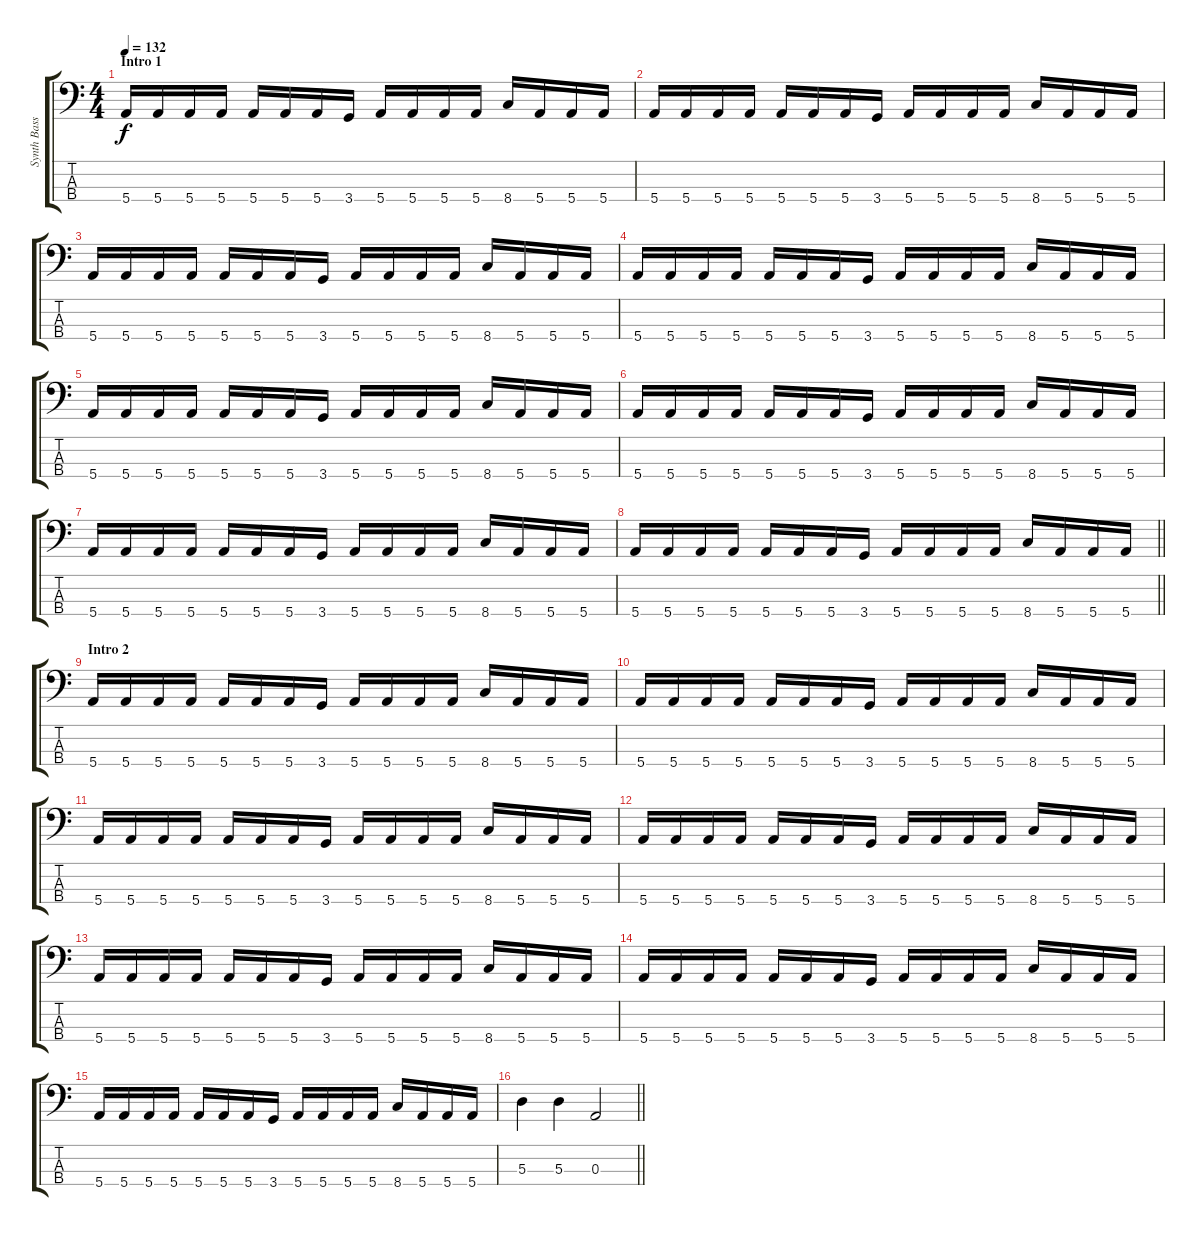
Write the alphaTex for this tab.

\track ("Synth Bass" "Synth Bass") {instrument synthbass2}
\staff {score tabs}
\tuning (G2 D2 A1 E1) {hide}
\ts (4 4)
\section ("" "Intro 1")
\tempo 132
\clef f4
\ks c
5.4.16{dy f instrument synthbass2} 5.4.16 5.4.16 5.4.16 5.4.16 5.4.16 5.4.16 3.4.16 5.4.16 5.4.16 5.4.16 5.4.16 8.4.16 5.4.16 5.4.16 5.4.16 |
5.4.16 5.4.16 5.4.16 5.4.16 5.4.16 5.4.16 5.4.16 3.4.16 5.4.16 5.4.16 5.4.16 5.4.16 8.4.16 5.4.16 5.4.16 5.4.16 |
5.4.16 5.4.16 5.4.16 5.4.16 5.4.16 5.4.16 5.4.16 3.4.16 5.4.16 5.4.16 5.4.16 5.4.16 8.4.16 5.4.16 5.4.16 5.4.16 |
5.4.16 5.4.16 5.4.16 5.4.16 5.4.16 5.4.16 5.4.16 3.4.16 5.4.16 5.4.16 5.4.16 5.4.16 8.4.16 5.4.16 5.4.16 5.4.16 |
5.4.16 5.4.16 5.4.16 5.4.16 5.4.16 5.4.16 5.4.16 3.4.16 5.4.16 5.4.16 5.4.16 5.4.16 8.4.16 5.4.16 5.4.16 5.4.16 |
5.4.16 5.4.16 5.4.16 5.4.16 5.4.16 5.4.16 5.4.16 3.4.16 5.4.16 5.4.16 5.4.16 5.4.16 8.4.16 5.4.16 5.4.16 5.4.16 |
5.4.16 5.4.16 5.4.16 5.4.16 5.4.16 5.4.16 5.4.16 3.4.16 5.4.16 5.4.16 5.4.16 5.4.16 8.4.16 5.4.16 5.4.16 5.4.16 |
\barLineRight lightlight
5.4.16 5.4.16 5.4.16 5.4.16 5.4.16 5.4.16 5.4.16 3.4.16 5.4.16 5.4.16 5.4.16 5.4.16 8.4.16 5.4.16 5.4.16 5.4.16 |
\section ("" "Intro 2")
5.4.16 5.4.16 5.4.16 5.4.16 5.4.16 5.4.16 5.4.16 3.4.16 5.4.16 5.4.16 5.4.16 5.4.16 8.4.16 5.4.16 5.4.16 5.4.16 |
5.4.16 5.4.16 5.4.16 5.4.16 5.4.16 5.4.16 5.4.16 3.4.16 5.4.16 5.4.16 5.4.16 5.4.16 8.4.16 5.4.16 5.4.16 5.4.16 |
5.4.16 5.4.16 5.4.16 5.4.16 5.4.16 5.4.16 5.4.16 3.4.16 5.4.16 5.4.16 5.4.16 5.4.16 8.4.16 5.4.16 5.4.16 5.4.16 |
5.4.16 5.4.16 5.4.16 5.4.16 5.4.16 5.4.16 5.4.16 3.4.16 5.4.16 5.4.16 5.4.16 5.4.16 8.4.16 5.4.16 5.4.16 5.4.16 |
5.4.16 5.4.16 5.4.16 5.4.16 5.4.16 5.4.16 5.4.16 3.4.16 5.4.16 5.4.16 5.4.16 5.4.16 8.4.16 5.4.16 5.4.16 5.4.16 |
5.4.16 5.4.16 5.4.16 5.4.16 5.4.16 5.4.16 5.4.16 3.4.16 5.4.16 5.4.16 5.4.16 5.4.16 8.4.16 5.4.16 5.4.16 5.4.16 |
5.4.16 5.4.16 5.4.16 5.4.16 5.4.16 5.4.16 5.4.16 3.4.16 5.4.16 5.4.16 5.4.16 5.4.16 8.4.16 5.4.16 5.4.16 5.4.16 |
\barLineRight lightlight
5.3.4 5.3.4 0.3.2
